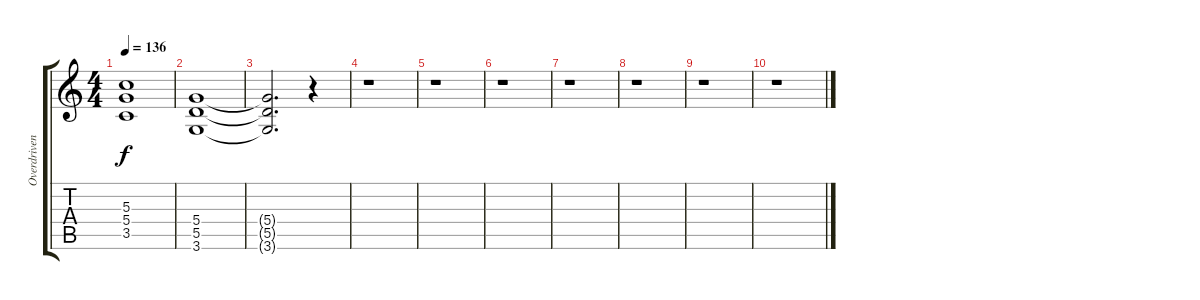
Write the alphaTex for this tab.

\track ("Overdriven guitar" "Overdriven") {instrument distortionguitar}
\staff {score tabs}
\tuning (E4 B3 G3 D3 A2 E2) {hide}
\ts (4 4)
\tempo 136
\clef g2
\ks c
(5.3 5.4 3.5).1{dy f} |
(5.4 5.5 3.6).1 |
(5.4{t} 5.5{t} 3.6{t}).2{d} r.4 |
r.1 |
r.1 |
r.1 |
r.1 |
r.1 |
r.1 |
r.1
